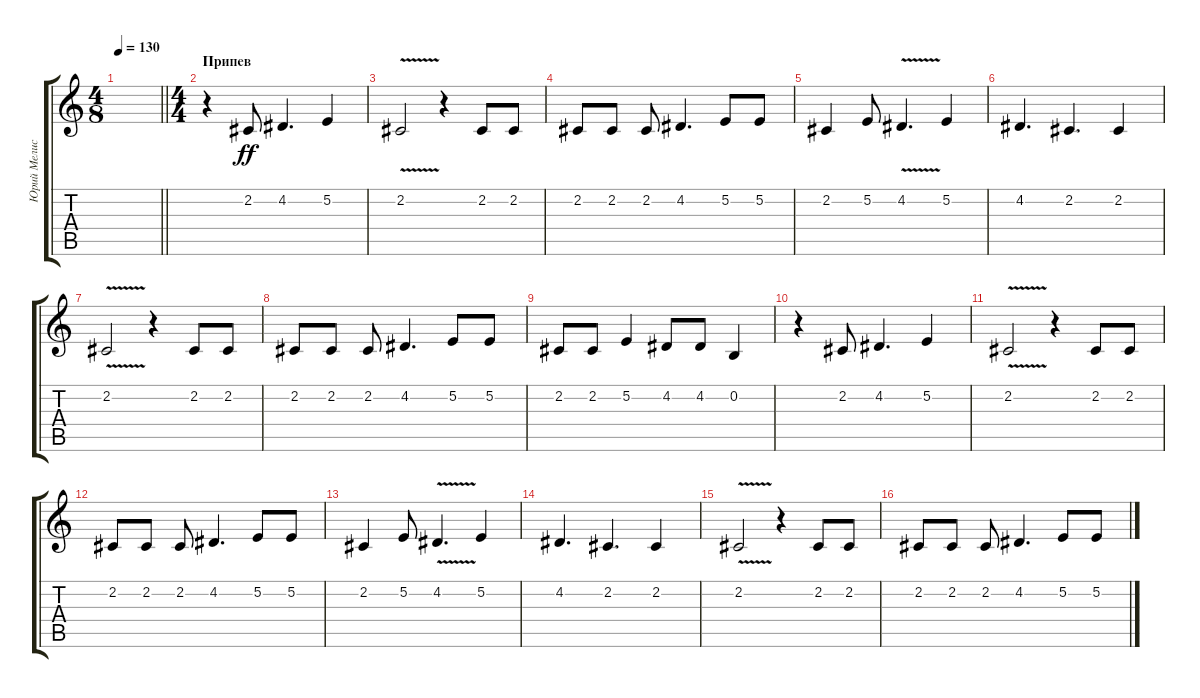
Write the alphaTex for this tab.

\track ("Юрий Мелисов" "Юрий Мелис") {instrument flute}
\staff {score tabs}
\tuning (E4 B3 G3 D3 A2 E2) {hide}
\ts (4 8)
\tempo 130
\clef g2
\barLineRight lightlight
\ks c
|
\ts (4 4)
\section ("" "Припев")
r.4 2.2.8{dy ff} 4.2.4{d} 5.2.4 |
2.2{v}.2 r.4 2.2.8 2.2.8 |
2.2.8 2.2.8 2.2.8 4.2.4{d} 5.2.8 5.2.8 |
2.2.4 5.2.8 4.2{v}.4{d} 5.2.4 |
4.2.4{d} 2.2.4{d} 2.2.4 |
2.2{v}.2 r.4 2.2.8 2.2.8 |
2.2.8 2.2.8 2.2.8 4.2.4{d} 5.2.8 5.2.8 |
2.2.8 2.2.8 5.2.4 4.2.8 4.2.8 0.2.4 |
r.4 2.2.8 4.2.4{d} 5.2.4 |
2.2{v}.2 r.4 2.2.8 2.2.8 |
2.2.8 2.2.8 2.2.8 4.2.4{d} 5.2.8 5.2.8 |
2.2.4 5.2.8 4.2{v}.4{d} 5.2.4 |
4.2.4{d} 2.2.4{d} 2.2.4 |
2.2{v}.2 r.4 2.2.8 2.2.8 |
2.2.8 2.2.8 2.2.8 4.2.4{d} 5.2.8 5.2.8
